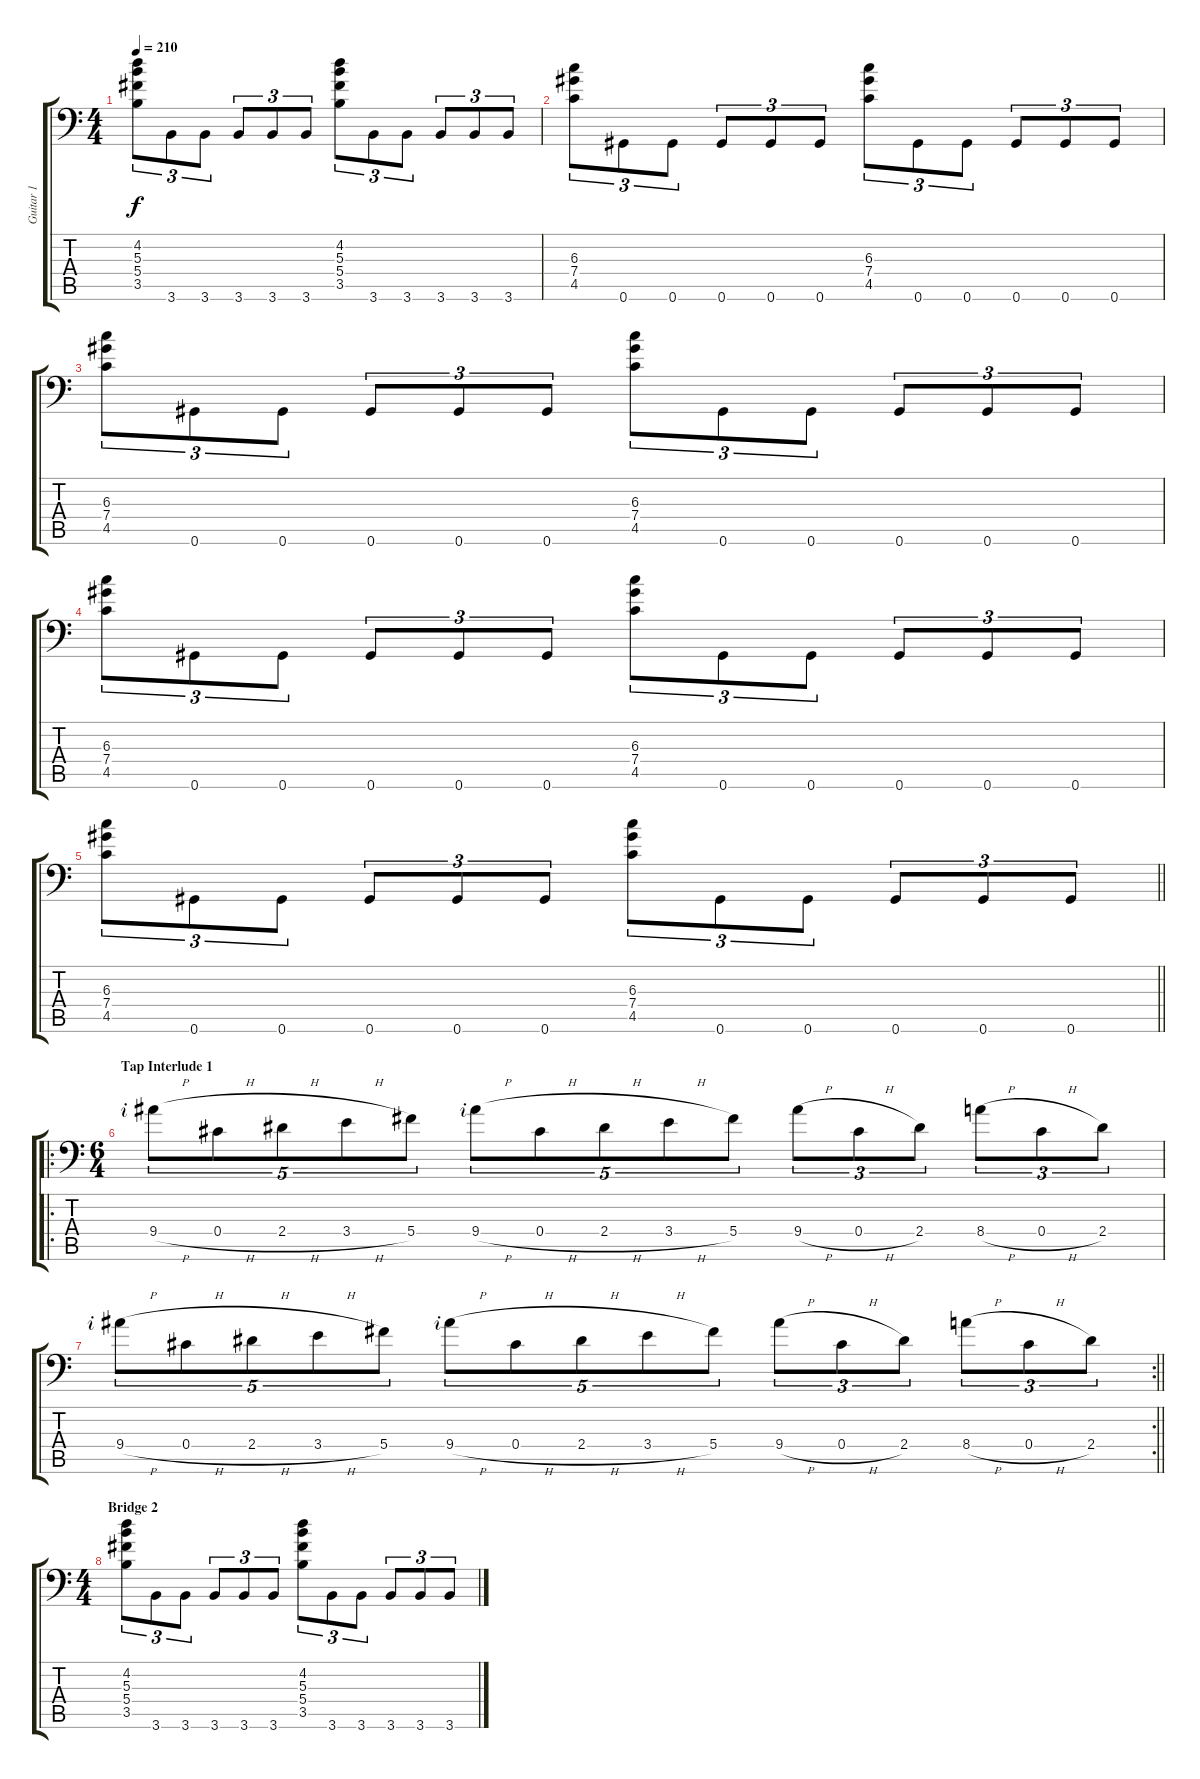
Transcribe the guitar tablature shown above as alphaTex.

\track ("Guitar 1" "Guitar 1") {instrument distortionguitar}
\staff {score tabs}
\tuning (Eb4 Bb3 Gb3 Db3 Ab2 Ab1) {hide}
\ts (4 4)
\tempo 210
\clef f4
\ks c
(4.2 5.3 5.4 3.5).8{tu (3 2) dy f} 3.6.8{tu (3 2)} 3.6.8{tu (3 2)} 3.6.8{tu (3 2)} 3.6.8{tu (3 2)} 3.6.8{tu (3 2)} (4.2 5.3 5.4 3.5).8{tu (3 2)} 3.6.8{tu (3 2)} 3.6.8{tu (3 2)} 3.6.8{tu (3 2)} 3.6.8{tu (3 2)} 3.6.8{tu (3 2)} |
(6.3 7.4 4.5).8{tu (3 2)} 0.6.8{tu (3 2)} 0.6.8{tu (3 2)} 0.6.8{tu (3 2)} 0.6.8{tu (3 2)} 0.6.8{tu (3 2)} (6.3 7.4 4.5).8{tu (3 2)} 0.6.8{tu (3 2)} 0.6.8{tu (3 2)} 0.6.8{tu (3 2)} 0.6.8{tu (3 2)} 0.6.8{tu (3 2)} |
(6.3 7.4 4.5).8{tu (3 2)} 0.6.8{tu (3 2)} 0.6.8{tu (3 2)} 0.6.8{tu (3 2)} 0.6.8{tu (3 2)} 0.6.8{tu (3 2)} (6.3 7.4 4.5).8{tu (3 2)} 0.6.8{tu (3 2)} 0.6.8{tu (3 2)} 0.6.8{tu (3 2)} 0.6.8{tu (3 2)} 0.6.8{tu (3 2)} |
(6.3 7.4 4.5).8{tu (3 2)} 0.6.8{tu (3 2)} 0.6.8{tu (3 2)} 0.6.8{tu (3 2)} 0.6.8{tu (3 2)} 0.6.8{tu (3 2)} (6.3 7.4 4.5).8{tu (3 2)} 0.6.8{tu (3 2)} 0.6.8{tu (3 2)} 0.6.8{tu (3 2)} 0.6.8{tu (3 2)} 0.6.8{tu (3 2)} |
\barLineRight lightlight
(6.3 7.4 4.5).8{tu (3 2)} 0.6.8{tu (3 2)} 0.6.8{tu (3 2)} 0.6.8{tu (3 2)} 0.6.8{tu (3 2)} 0.6.8{tu (3 2)} (6.3 7.4 4.5).8{tu (3 2)} 0.6.8{tu (3 2)} 0.6.8{tu (3 2)} 0.6.8{tu (3 2)} 0.6.8{tu (3 2)} 0.6.8{tu (3 2)} |
\ro
\ts (6 4)
\section ("" "Tap Interlude 1")
9.4{h rf 2}.8{tu (5 4)} 0.4{h}.8{tu (5 4)} 2.4{h}.8{tu (5 4)} 3.4{h}.8{tu (5 4)} 5.4.8{tu (5 4)} 9.4{h rf 2}.8{tu (5 4)} 0.4{h}.8{tu (5 4)} 2.4{h}.8{tu (5 4)} 3.4{h}.8{tu (5 4)} 5.4.8{tu (5 4)} 9.4{h}.8{tu (3 2)} 0.4{h}.8{tu (3 2)} 2.4.8{tu (3 2)} 8.4{h}.8{tu (3 2)} 0.4{h}.8{tu (3 2)} 2.4.8{tu (3 2)} |
\rc 2
\barLineRight lightlight
9.4{h rf 2}.8{tu (5 4)} 0.4{h}.8{tu (5 4)} 2.4{h}.8{tu (5 4)} 3.4{h}.8{tu (5 4)} 5.4.8{tu (5 4)} 9.4{h rf 2}.8{tu (5 4)} 0.4{h}.8{tu (5 4)} 2.4{h}.8{tu (5 4)} 3.4{h}.8{tu (5 4)} 5.4.8{tu (5 4)} 9.4{h}.8{tu (3 2)} 0.4{h}.8{tu (3 2)} 2.4.8{tu (3 2)} 8.4{h}.8{tu (3 2)} 0.4{h}.8{tu (3 2)} 2.4.8{tu (3 2)} |
\ts (4 4)
\section ("" "Bridge 2")
(4.2 5.3 5.4 3.5).8{tu (3 2)} 3.6.8{tu (3 2)} 3.6.8{tu (3 2)} 3.6.8{tu (3 2)} 3.6.8{tu (3 2)} 3.6.8{tu (3 2)} (4.2 5.3 5.4 3.5).8{tu (3 2)} 3.6.8{tu (3 2)} 3.6.8{tu (3 2)} 3.6.8{tu (3 2)} 3.6.8{tu (3 2)} 3.6.8{tu (3 2)}
